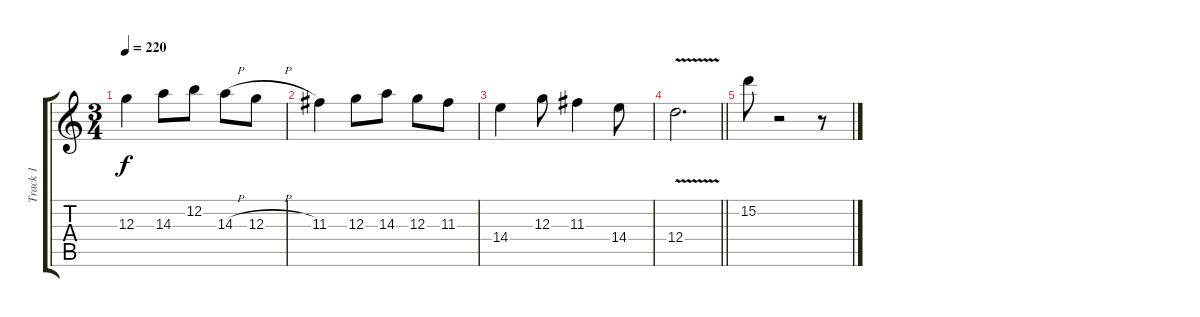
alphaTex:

\track ("Track 1" "Track 1") {instrument overdrivenguitar}
\staff {score tabs}
\tuning (E4 B3 G3 D3 A2 E2) {hide}
\ts (3 4)
\tempo 220
\clef g2
\ks c
12.3.4{dy f} 14.3.8 12.2.8 14.3{h}.8 12.3{h}.8 |
11.3.4 12.3.8 14.3.8 12.3.8 11.3.8 |
14.4.4 12.3.8 11.3.4 14.4.8 |
\barLineRight lightlight
12.4{v}.2{d} |
15.2.8 r.2 r.8
